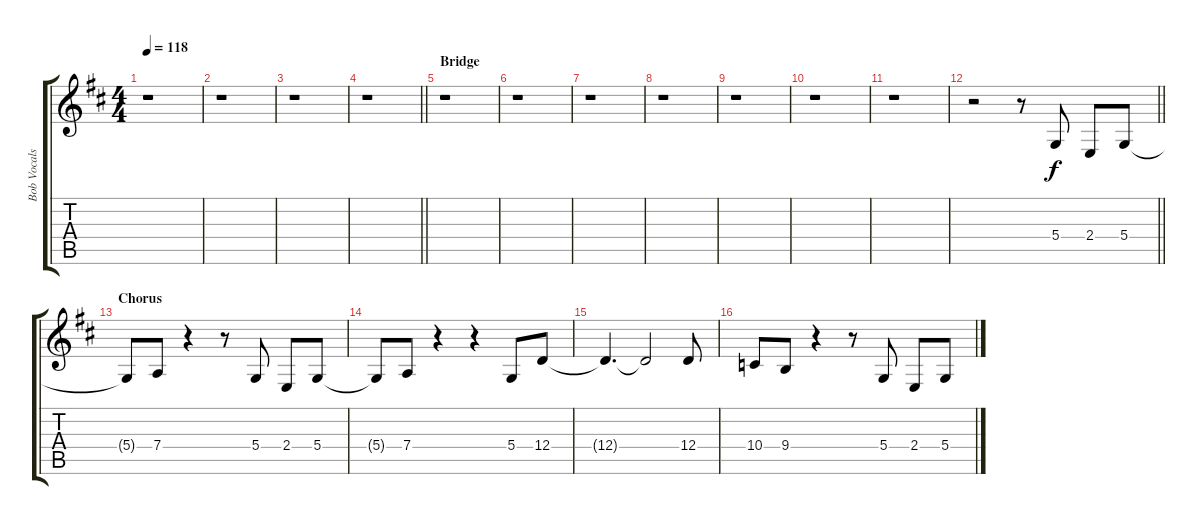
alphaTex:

\track ("Bob Vocals" "Bob Vocals") {instrument altosax}
\staff {score tabs}
\tuning (E4 B3 G3 D3 A2 E2) {hide}
\ts (4 4)
\tempo 118
\clef g2
\ks d
r.1{dy f} |
r.1 |
r.1 |
\barLineRight lightlight
r.1 |
\section ("" "Bridge")
r.1 |
r.1 |
r.1 |
r.1 |
r.1 |
r.1 |
r.1 |
\barLineRight lightlight
r.2 r.8 5.4.8 2.4.8 5.4.8 |
\section ("" "Chorus")
5.4{t}.8 7.4.8 r.4 r.8 5.4.8 2.4.8 5.4.8 |
5.4{t}.8 7.4.8 r.4 r.4 5.4.8 12.4.8 |
12.4{t}.4{d} 12.4{t}.2 12.4.8 |
10.4.8 9.4.8 r.4 r.8 5.4.8 2.4.8 5.4.8
